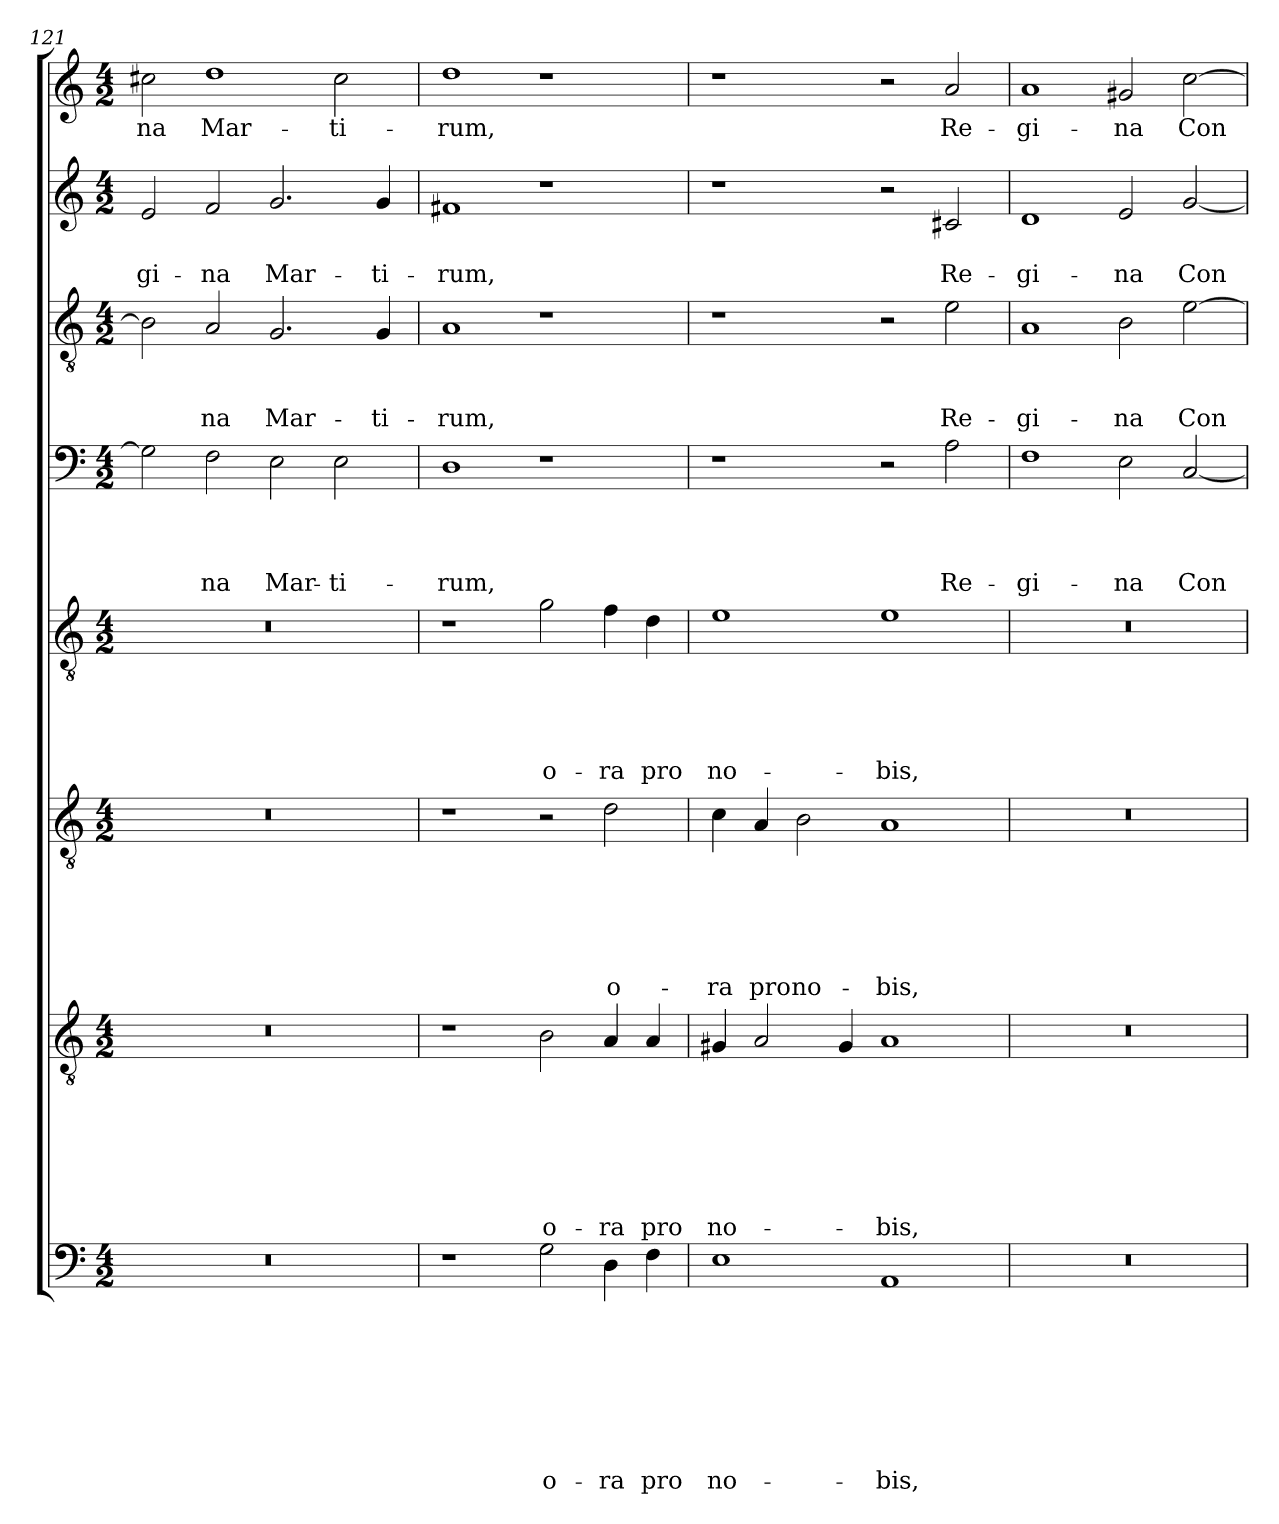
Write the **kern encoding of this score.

**kern	**text	**text	**text	**text	**text	**text	**text	**text	**kern	**text	**text	**text	**text	**text	**text	**text	**kern	**text	**text	**text	**text	**text	**text	**kern	**text	**text	**text	**text	**text	**kern	**text	**text	**text	**text	**kern	**text	**text	**text	**kern	**text	**text	**kern	**text
*part8	*part8	*part8	*part8	*part8	*part8	*part8	*part8	*part8	*part7	*part7	*part7	*part7	*part7	*part7	*part7	*part7	*part6	*part6	*part6	*part6	*part6	*part6	*part6	*part5	*part5	*part5	*part5	*part5	*part5	*part4	*part4	*part4	*part4	*part4	*part3	*part3	*part3	*part3	*part2	*part2	*part2	*part1	*part1
*staff8	*staff8	*staff8	*staff8	*staff8	*staff8	*staff8	*staff8	*staff8	*staff7	*staff7	*staff7	*staff7	*staff7	*staff7	*staff7	*staff7	*staff6	*staff6	*staff6	*staff6	*staff6	*staff6	*staff6	*staff5	*staff5	*staff5	*staff5	*staff5	*staff5	*staff4	*staff4	*staff4	*staff4	*staff4	*staff3	*staff3	*staff3	*staff3	*staff2	*staff2	*staff2	*staff1	*staff1
*clefF4	*	*	*	*	*	*	*	*	*clefGv2	*	*	*	*	*	*	*	*clefGv2	*	*	*	*	*	*	*clefGv2	*	*	*	*	*	*clefF4	*	*	*	*	*clefGv2	*	*	*	*clefG2	*	*	*clefG2	*
*k[]	*	*	*	*	*	*	*	*	*k[]	*	*	*	*	*	*	*	*k[]	*	*	*	*	*	*	*k[]	*	*	*	*	*	*k[]	*	*	*	*	*k[]	*	*	*	*k[]	*	*	*k[]	*
*a:	*	*	*	*	*	*	*	*	*a:	*	*	*	*	*	*	*	*a:	*	*	*	*	*	*	*a:	*	*	*	*	*	*a:	*	*	*	*	*a:	*	*	*	*a:	*	*	*a:	*
*M4/2	*	*	*	*	*	*	*	*	*M4/2	*	*	*	*	*	*	*	*M4/2	*	*	*	*	*	*	*M4/2	*	*	*	*	*	*M4/2	*	*	*	*	*M4/2	*	*	*	*M4/2	*	*	*M4/2	*
=121	=121	=121	=121	=121	=121	=121	=121	=121	=121	=121	=121	=121	=121	=121	=121	=121	=121	=121	=121	=121	=121	=121	=121	=121	=121	=121	=121	=121	=121	=121	=121	=121	=121	=121	=121	=121	=121	=121	=121	=121	=121	=121	=121
!	!	!	!	!	!	!	!	!	!	!	!	!	!	!	!	!	!	!	!	!	!	!	!	!	!	!	!	!	!	!	!	!	!	!	!	!	!	!	!	!	!LO:LY:b	!	!LO:LY:b
0r	.	.	.	.	.	.	.	.	0r	.	.	.	.	.	.	.	0r	.	.	.	.	.	.	0r	.	.	.	.	.	2G\]	.	.	.	.	2B\]	.	.	.	2e/	.	-gi-	2cc#X\	-na
!	!	!	!	!	!	!	!	!	!	!	!	!	!	!	!	!	!	!	!	!	!	!	!	!	!	!	!	!	!	!	!	!	!	!LO:LY:b	!	!	!	!LO:LY:b	!	!	!LO:LY:b	!	!LO:LY:b
.	.	.	.	.	.	.	.	.	.	.	.	.	.	.	.	.	.	.	.	.	.	.	.	.	.	.	.	.	.	2F\	.	.	.	-na	2A/	.	.	-na	2f/	.	-na	1dd	Mar-
!	!	!	!	!	!	!	!	!	!	!	!	!	!	!	!	!	!	!	!	!	!	!	!	!	!	!	!	!	!	!	!	!	!	!LO:LY:b	!	!	!	!LO:LY:b	!	!	!LO:LY:b	!	!
.	.	.	.	.	.	.	.	.	.	.	.	.	.	.	.	.	.	.	.	.	.	.	.	.	.	.	.	.	.	2E\	.	.	.	Mar-	2.G/	.	.	Mar-	2.g/	.	Mar-	.	.
!	!	!	!	!	!	!	!	!	!	!	!	!	!	!	!	!	!	!	!	!	!	!	!	!	!	!	!	!	!	!	!	!	!	!LO:LY:b	!	!	!	!	!	!	!	!	!LO:LY:b
.	.	.	.	.	.	.	.	.	.	.	.	.	.	.	.	.	.	.	.	.	.	.	.	.	.	.	.	.	.	2E\	.	.	.	-ti-	.	.	.	.	.	.	.	2cc#\	-ti-
!	!	!	!	!	!	!	!	!	!	!	!	!	!	!	!	!	!	!	!	!	!	!	!	!	!	!	!	!	!	!	!	!	!	!	!	!	!	!LO:LY:b	!	!	!LO:LY:b	!	!
.	.	.	.	.	.	.	.	.	.	.	.	.	.	.	.	.	.	.	.	.	.	.	.	.	.	.	.	.	.	.	.	.	.	.	4G/	.	.	-ti-	4g/	.	-ti-	.	.
=122	=122	=122	=122	=122	=122	=122	=122	=122	=122	=122	=122	=122	=122	=122	=122	=122	=122	=122	=122	=122	=122	=122	=122	=122	=122	=122	=122	=122	=122	=122	=122	=122	=122	=122	=122	=122	=122	=122	=122	=122	=122	=122	=122
!	!	!	!	!	!	!	!	!	!	!	!	!	!	!	!	!	!	!	!	!	!	!	!	!	!	!	!	!	!	!	!	!	!	!LO:LY:b	!	!	!	!LO:LY:b	!	!	!LO:LY:b	!	!LO:LY:b
1r	.	.	.	.	.	.	.	.	1r	.	.	.	.	.	.	.	1r	.	.	.	.	.	.	1r	.	.	.	.	.	1D	.	.	.	-rum,	1A	.	.	-rum,	1f#X	.	-rum,	1dd	-rum,
!	!	!	!	!	!	!	!	!LO:LY:b	!	!	!	!	!	!	!	!LO:LY:b	!	!	!	!	!	!	!	!	!	!	!	!	!LO:LY:b	!	!	!	!	!	!	!	!	!	!	!	!	!	!
2G\	.	.	.	.	.	.	.	o-	2B\	.	.	.	.	.	.	o-	2r	.	.	.	.	.	.	2g\	.	.	.	.	o-	1r	.	.	.	.	1r	.	.	.	1r	.	.	1r	.
!	!	!	!	!	!	!	!	!LO:LY:b	!	!	!	!	!	!	!	!LO:LY:b	!	!	!	!	!	!	!LO:LY:b	!	!	!	!	!	!LO:LY:b	!	!	!	!	!	!	!	!	!	!	!	!	!	!
4D\	.	.	.	.	.	.	.	-ra	4A/	.	.	.	.	.	.	-ra	2d\	.	.	.	.	.	o-	4f\	.	.	.	.	-ra	.	.	.	.	.	.	.	.	.	.	.	.	.	.
!	!	!	!	!	!	!	!	!LO:LY:b	!	!	!	!	!	!	!	!LO:LY:b	!	!	!	!	!	!	!	!	!	!	!	!	!LO:LY:b	!	!	!	!	!	!	!	!	!	!	!	!	!	!
4F\	.	.	.	.	.	.	.	pro	4A/	.	.	.	.	.	.	pro	.	.	.	.	.	.	.	4d\	.	.	.	.	pro	.	.	.	.	.	.	.	.	.	.	.	.	.	.
=123	=123	=123	=123	=123	=123	=123	=123	=123	=123	=123	=123	=123	=123	=123	=123	=123	=123	=123	=123	=123	=123	=123	=123	=123	=123	=123	=123	=123	=123	=123	=123	=123	=123	=123	=123	=123	=123	=123	=123	=123	=123	=123	=123
!	!	!	!	!	!	!	!	!LO:LY:b	!	!	!	!	!	!	!	!LO:LY:b	!	!	!	!	!	!	!LO:LY:b	!	!	!	!	!	!LO:LY:b	!	!	!	!	!	!	!	!	!	!	!	!	!	!
1E	.	.	.	.	.	.	.	no-	4G#X/	.	.	.	.	.	.	no-	4c\	.	.	.	.	.	-ra	1e	.	.	.	.	no-	1r	.	.	.	.	1r	.	.	.	1r	.	.	1r	.
!	!	!	!	!	!	!	!	!	!	!	!	!	!	!	!	!	!	!	!	!	!	!	!LO:LY:b	!	!	!	!	!	!	!	!	!	!	!	!	!	!	!	!	!	!	!	!
.	.	.	.	.	.	.	.	.	2A/	.	.	.	.	.	.	.	4A/	.	.	.	.	.	pro	.	.	.	.	.	.	.	.	.	.	.	.	.	.	.	.	.	.	.	.
!	!	!	!	!	!	!	!	!	!	!	!	!	!	!	!	!	!	!	!	!	!	!	!LO:LY:b	!	!	!	!	!	!	!	!	!	!	!	!	!	!	!	!	!	!	!	!
.	.	.	.	.	.	.	.	.	.	.	.	.	.	.	.	.	2B\	.	.	.	.	.	no-	.	.	.	.	.	.	.	.	.	.	.	.	.	.	.	.	.	.	.	.
.	.	.	.	.	.	.	.	.	4G#/	.	.	.	.	.	.	.	.	.	.	.	.	.	.	.	.	.	.	.	.	.	.	.	.	.	.	.	.	.	.	.	.	.	.
!	!	!	!	!	!	!	!	!LO:LY:b	!	!	!	!	!	!	!	!LO:LY:b	!	!	!	!	!	!	!LO:LY:b	!	!	!	!	!	!LO:LY:b	!	!	!	!	!	!	!	!	!	!	!	!	!	!
1AA	.	.	.	.	.	.	.	-bis,	1A	.	.	.	.	.	.	-bis,	1A	.	.	.	.	.	-bis,	1e	.	.	.	.	-bis,	2r	.	.	.	.	2r	.	.	.	2r	.	.	2r	.
!	!	!	!	!	!	!	!	!	!	!	!	!	!	!	!	!	!	!	!	!	!	!	!	!	!	!	!	!	!	!	!	!	!	!LO:LY:b	!	!	!	!LO:LY:b	!	!	!LO:LY:b	!	!LO:LY:b
.	.	.	.	.	.	.	.	.	.	.	.	.	.	.	.	.	.	.	.	.	.	.	.	.	.	.	.	.	.	2A\	.	.	.	Re-	2e\	.	.	Re-	2c#X/	.	Re-	2a/	Re-
=124	=124	=124	=124	=124	=124	=124	=124	=124	=124	=124	=124	=124	=124	=124	=124	=124	=124	=124	=124	=124	=124	=124	=124	=124	=124	=124	=124	=124	=124	=124	=124	=124	=124	=124	=124	=124	=124	=124	=124	=124	=124	=124	=124
!	!	!	!	!	!	!	!	!	!	!	!	!	!	!	!	!	!	!	!	!	!	!	!	!	!	!	!	!	!	!	!	!	!	!LO:LY:b	!	!	!	!LO:LY:b	!	!	!LO:LY:b	!	!LO:LY:b
0r	.	.	.	.	.	.	.	.	0r	.	.	.	.	.	.	.	0r	.	.	.	.	.	.	0r	.	.	.	.	.	1F	.	.	.	-gi-	1A	.	.	-gi-	1d	.	-gi-	1a	-gi-
!	!	!	!	!	!	!	!	!	!	!	!	!	!	!	!	!	!	!	!	!	!	!	!	!	!	!	!	!	!	!	!	!	!	!LO:LY:b	!	!	!	!LO:LY:b	!	!	!LO:LY:b	!	!LO:LY:b
.	.	.	.	.	.	.	.	.	.	.	.	.	.	.	.	.	.	.	.	.	.	.	.	.	.	.	.	.	.	2E\	.	.	.	-na	2B\	.	.	-na	2e/	.	-na	2g#X/	-na
!	!	!	!	!	!	!	!	!	!	!	!	!	!	!	!	!	!	!	!	!	!	!	!	!	!	!	!	!	!	!	!	!	!	!LO:LY:b	!	!	!	!LO:LY:b	!	!	!LO:LY:b	!	!LO:LY:b
.	.	.	.	.	.	.	.	.	.	.	.	.	.	.	.	.	.	.	.	.	.	.	.	.	.	.	.	.	.	[2C/	.	.	.	Con-	[2e\	.	.	Con-	[2g/	.	Con-	[2cc\	Con-
=	=	=	=	=	=	=	=	=	=	=	=	=	=	=	=	=	=	=	=	=	=	=	=	=	=	=	=	=	=	=	=	=	=	=	=	=	=	=	=	=	=	=	=
*-	*-	*-	*-	*-	*-	*-	*-	*-	*-	*-	*-	*-	*-	*-	*-	*-	*-	*-	*-	*-	*-	*-	*-	*-	*-	*-	*-	*-	*-	*-	*-	*-	*-	*-	*-	*-	*-	*-	*-	*-	*-	*-	*-
